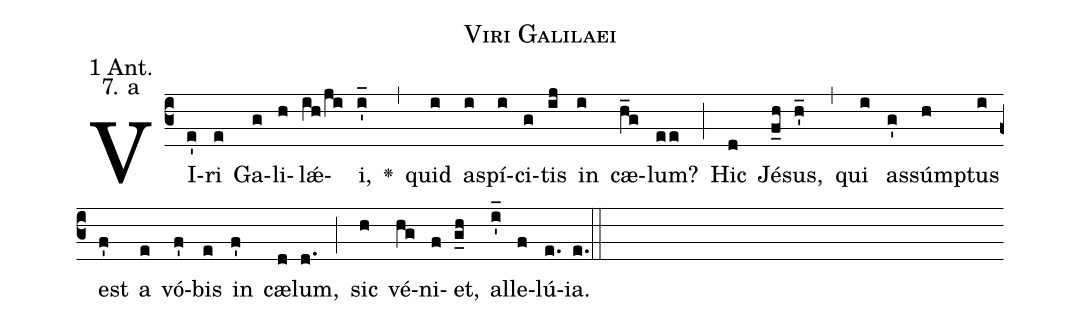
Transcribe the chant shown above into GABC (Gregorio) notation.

name: Viri Galilaei;
office-part: 1 Antiphon;
mode: 3a2;
annotation: 1 Ant.;
annotation: 7. a;
def-m1:}{\greseteolcustos{manual}{;
def-m2:\ifx\breakbeforeEuouae\undefined\else;
def-m3:\fi}\ifx\noeuouae\undefined\def\noeuouae{F}\fi\if\noeuouae F{;
def-m4:}\fi;
%%
% The syntax in this part is called gabc. Please refer to http://home.gna.org/gregorio/gabc/#basis

(c3)VI(e')ri(e) Ga(g)li(h)l<sp>'ae</sp>(ih/ji)i,(i'_) <v>\greheightstar</v>(,)
quid(i) asp(i)í(i)ci(g)tis(ij) in(i) cæ(h_g)lum?(ee) (;)
Hic(d) Jé(f_h)sus,(h'_) (,)
qui(i) as(g')súm(h)ptus(i) est(f') a(e) vó(f')bis(e) in(f') cæ(d)lum,(d.) (;)
sic(h) vé(hg)ni(f)et,(g_h) al(i'_)le(f)lú(e.[em1])ia.(e.) (::[em2]z[em3])

E(i) u(i) o(j) u(i) a(h) e.(gf..) (::[em4])
